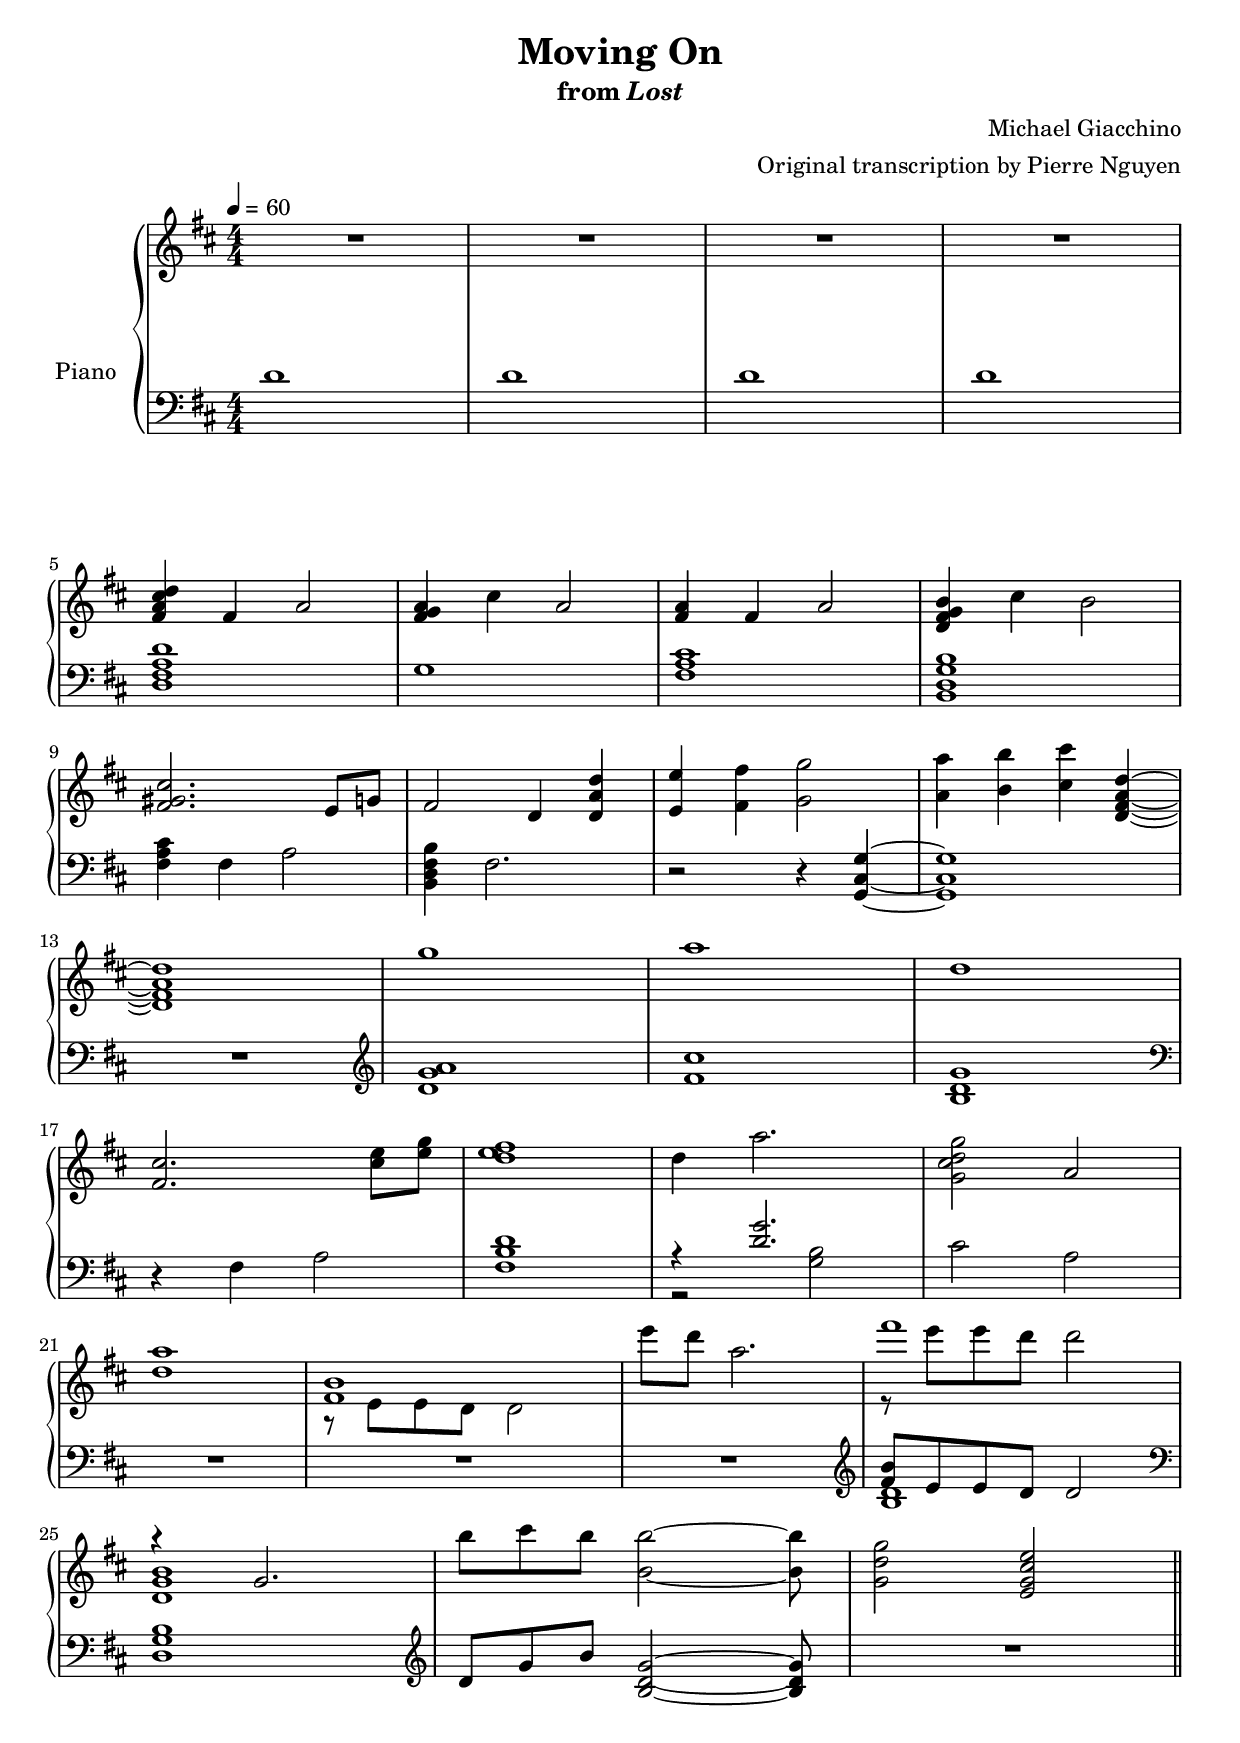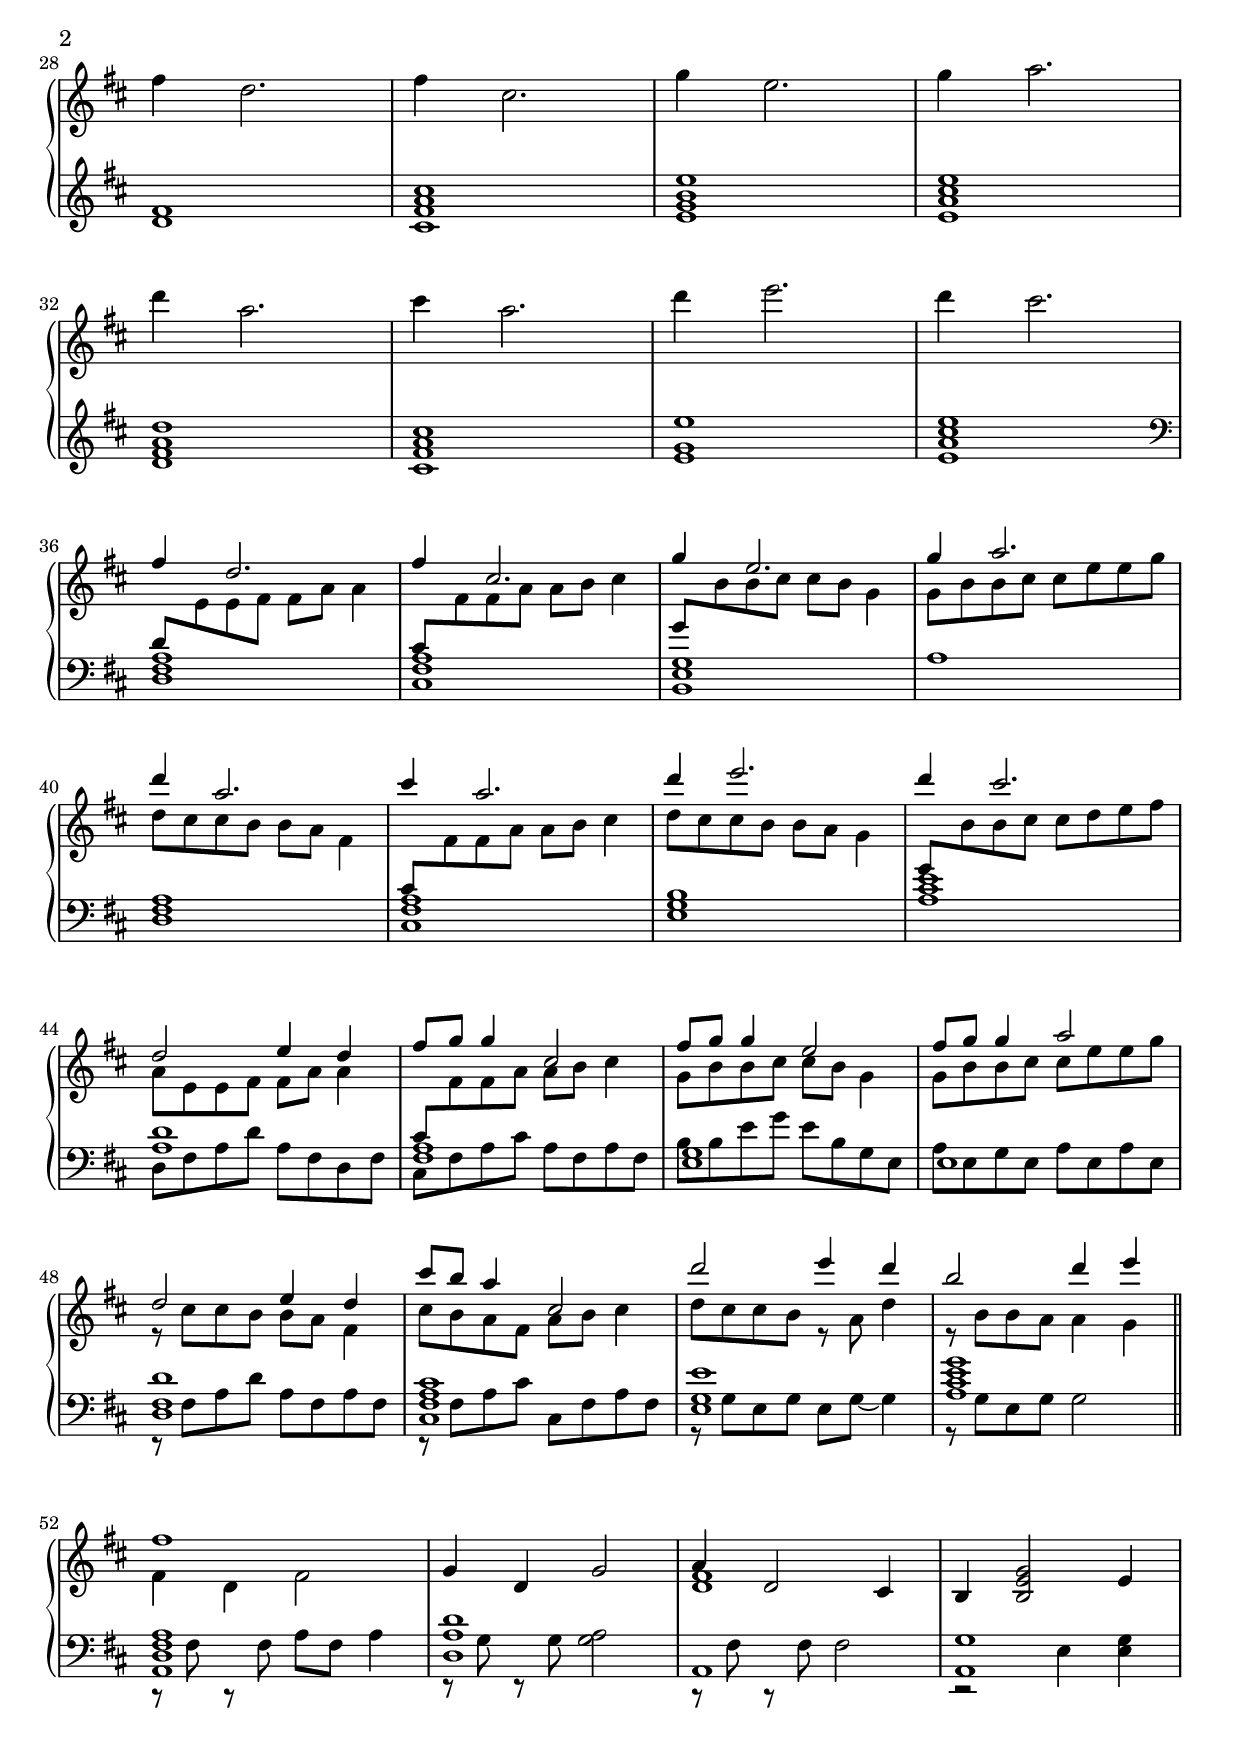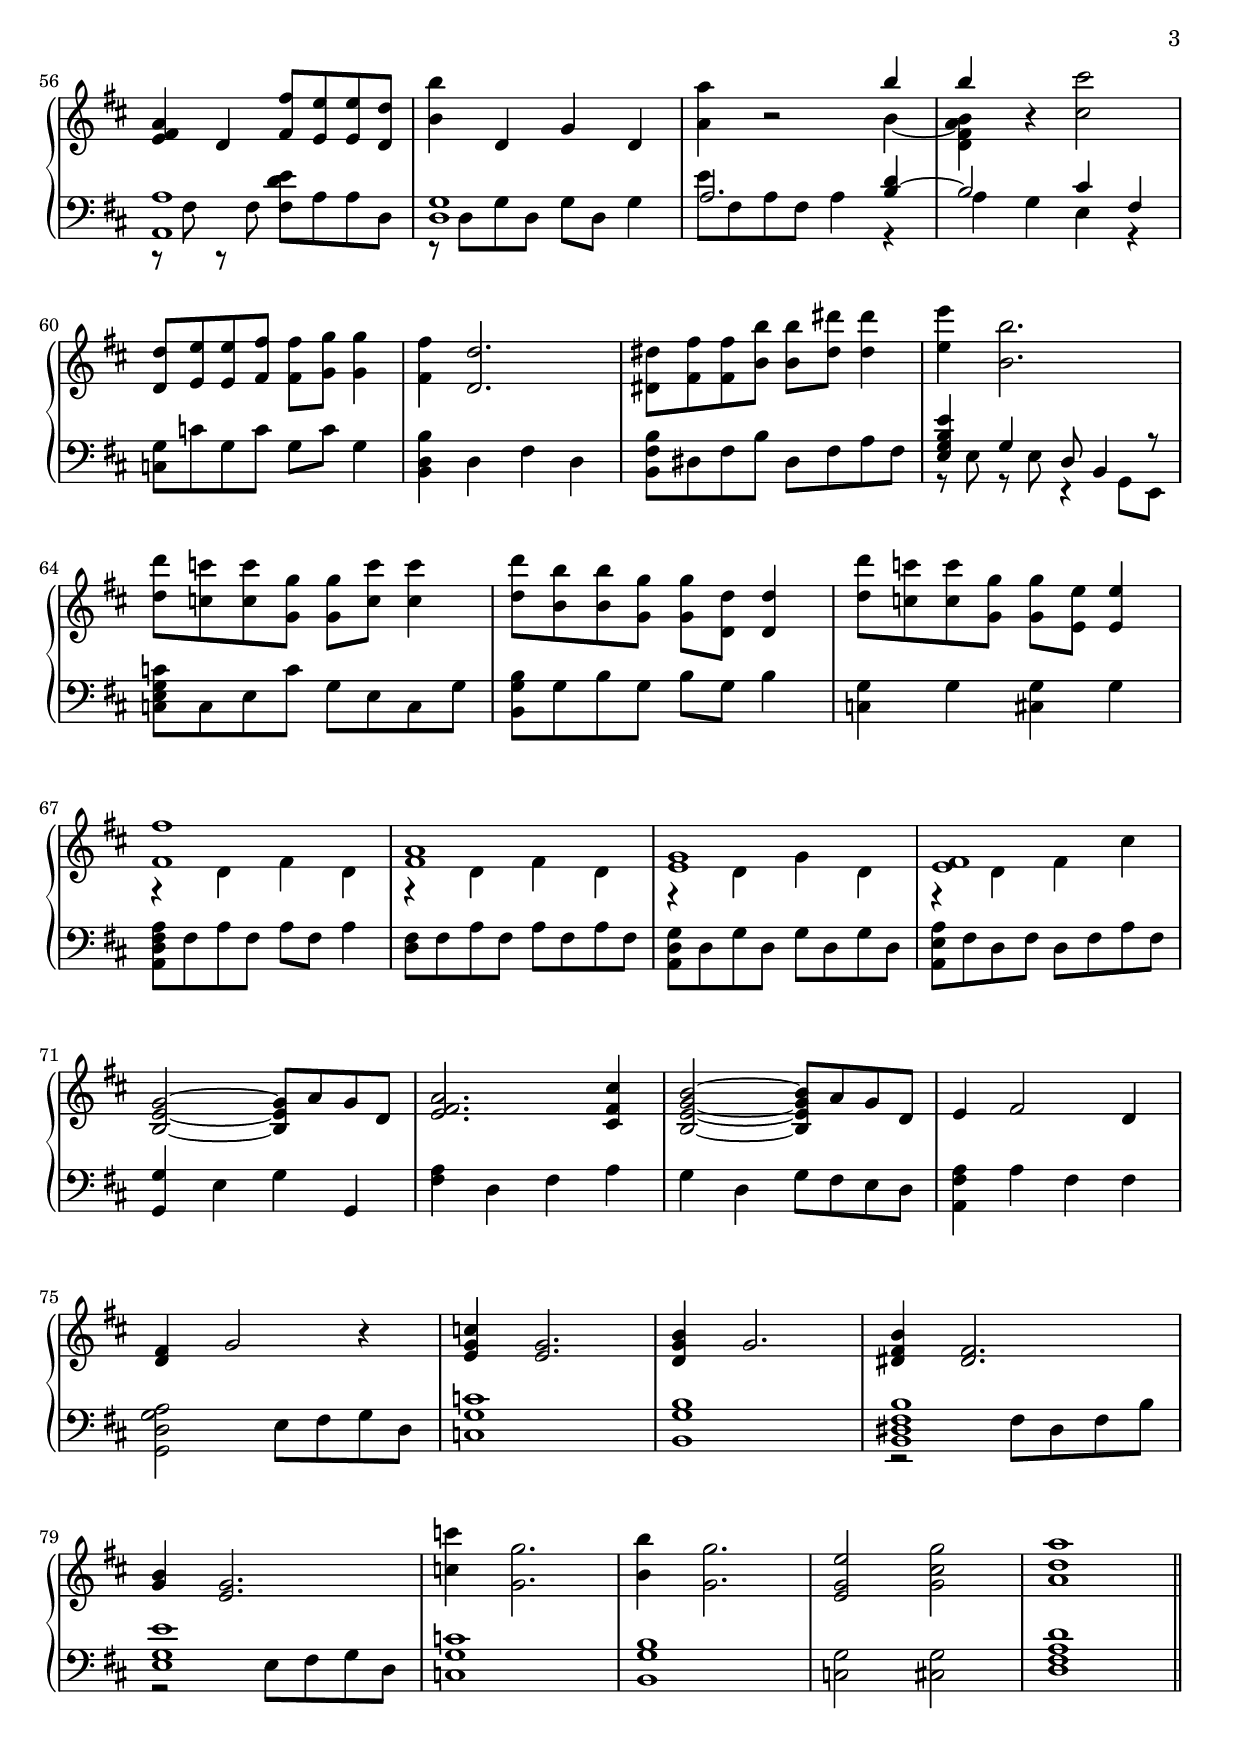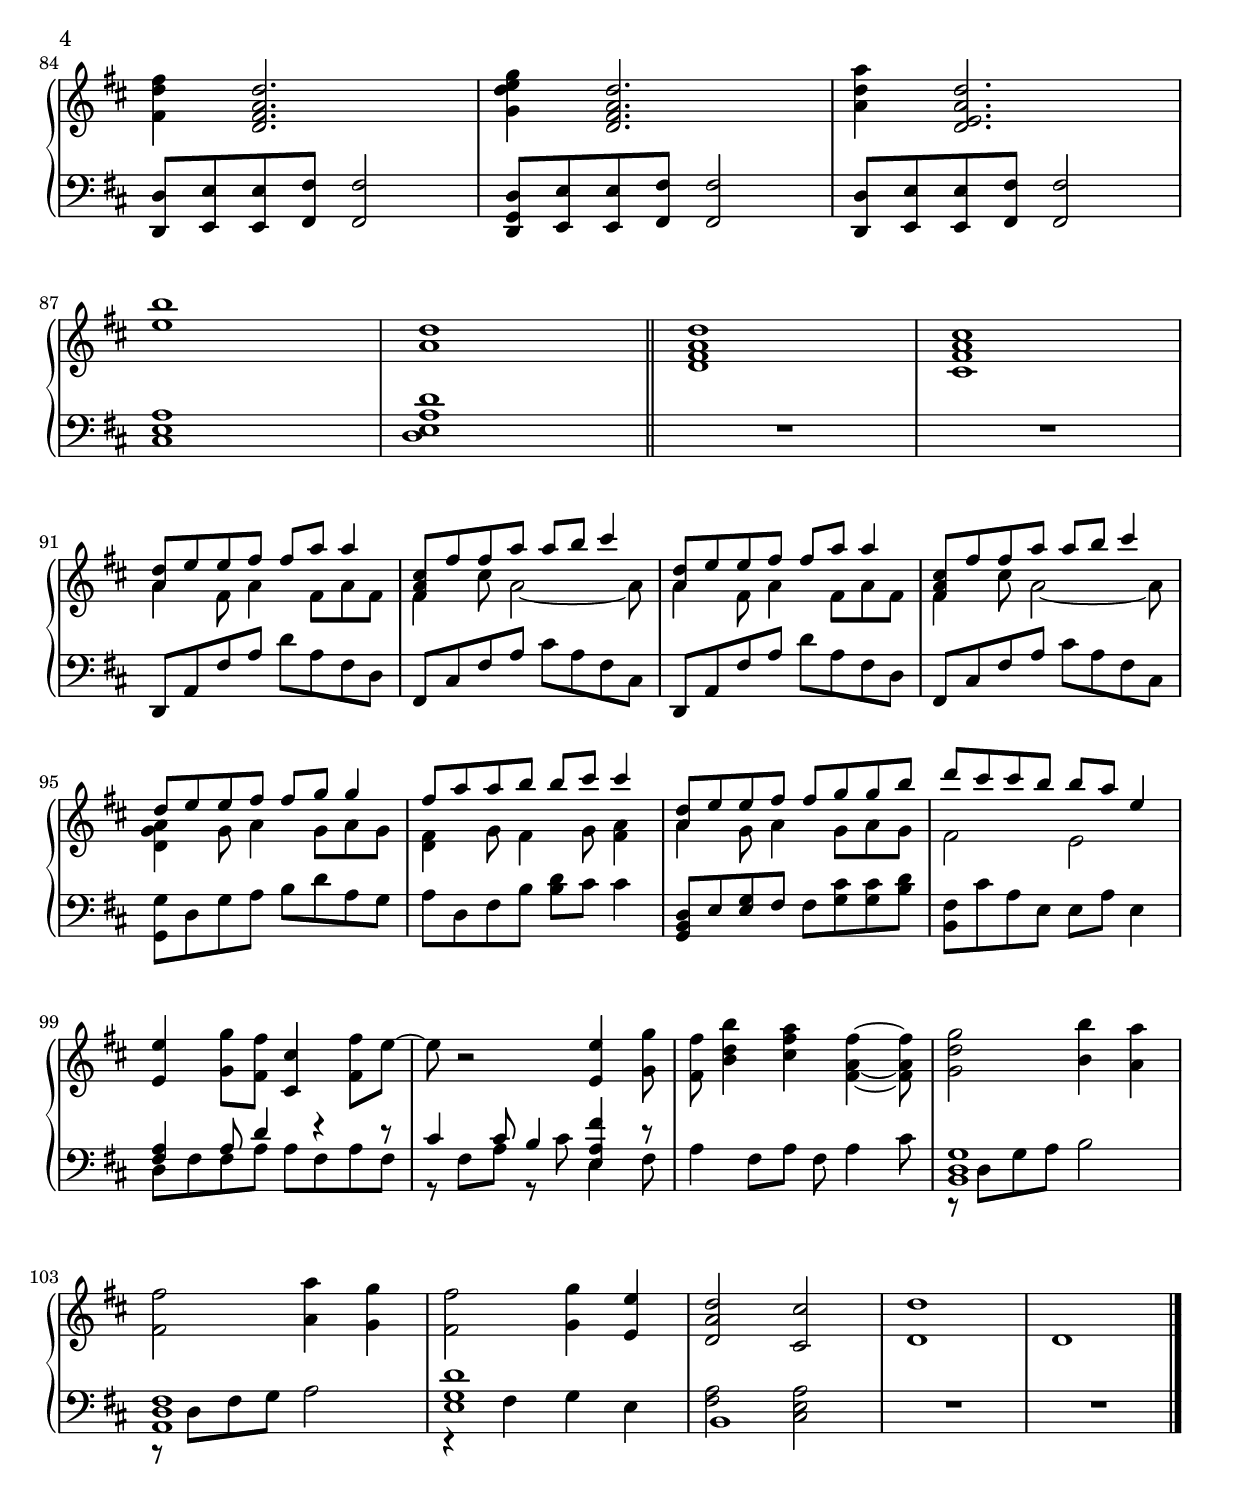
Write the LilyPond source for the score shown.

\version "2.12.2"

\header {
  title = "Moving On"
  subtitle = \markup { "from" \italic "Lost" }
  composer = "Michael Giacchino"
  arranger = "Original transcription by Pierre Nguyen"
}

global = {
  \tempo 4 = 60
  \key d \major
  \time 4/4
  \numericTimeSignature
  s1*4\break
  s1*4\break
  s1*4\break
  s1*4\break
  s1*4\break
  s1*4\break
  s1*3\bar "||"\break
  s1*4\break
  s1*4\break
  s1*4\break
  s1*4\break
  s1*4\break
  s1*4\bar "||"\break
  s1*4\break
  s1*4\break
  s1*4\break
  s1*3\break
  s1*4\break
  s1*4\break
  s1*4\break
  s1*5\bar "||"\break
  s1*3\break
  s1*2\bar "||"
  s1*2\break
  s1*4\break
  s1*4\break
  s1*4\break
  s1*5\bar "|."
}

upper = \relative c' {
  \clef treble
  R1*4

  <fis a cis d>4 fis a2
  <fis g a>4 cis' a2
  <fis a>4 fis a2
  <d, fis g b>4 cis' b2

  <fis gis cis>2. e8 g
  fis2 d4 <d a' d>
  <e e'> <fis fis'> <g g'>2
  <a a'>4 <b b'> <cis cis'> <d, fis a d>~

  <d fis a d>1
  g'
  a
  d,

  <fis, cis'>2. <cis' e>8 <e g>
  <d e fis>1
  d4 a'2.
  <g, cis d g>2 a

  <d a'>1
  <<
    { <fis, b> }
  \\
    { r8 e e d d2 }
  >>
  e''8 d a2.
  <<
    { fis'1 }
  \\
    { r8 e e d d2 }
  >>

  <<
    { r4 g,,2. }
  \\
    { <d g b>1 }
  >>
  b''8 cis b <b, b'>2~ <b b'>8
  <g d' g>2 <e g cis e>

  fis'4 d2.
  fis4 cis2.
  g'4 e2.
  g4 a2.

  d4 a2.
  cis4 a2.
  d4 e2.
  d4 cis2.

  <<
    {
      fis,4 d2.
      fis4 cis2.
      g'4 e2.
      g4 a2.

      d4 a2.
      cis4 a2.
      d4 e2.
      d4 cis2.

      d,2 e4 d
      fis8 g g4 cis,2
      fis8 g g4 e2
      fis8 g g4 a2

      d,2 e4 d
      cis'8 b a4 cis,2
      d'2 e4 d
      b2 d4 e

      fis,1
    }
  \\
    {
      \change Staff = "Staff_pfLower"
      \stemUp
      d,8
      \change Staff = "Staff_pfUpper"
      \stemDown
      e e fis fis a a4
      \change Staff = "Staff_pfLower"
      \stemUp
      cis,8
      \change Staff = "Staff_pfUpper"
      \stemDown
      fis fis a a b cis4
      \change Staff = "Staff_pfLower"
      \stemUp
      g8
      \change Staff = "Staff_pfUpper"
      \stemDown
      b b cis cis b g4
      g8 b b cis cis e e g

      d cis cis b b a fis4
      \change Staff = "Staff_pfLower"
      \stemUp
      cis8
      \change Staff = "Staff_pfUpper"
      \stemDown
      fis fis a a b cis4
      d8 cis cis b b a g4
      \change Staff = "Staff_pfLower"
      \stemUp
      g8
      \change Staff = "Staff_pfUpper"
      \stemDown
      b b cis cis d e fis

      a,8 e e fis fis a a4
      \change Staff = "Staff_pfLower"
      \stemUp
      cis,8
      \change Staff = "Staff_pfUpper"
      \stemDown
      fis fis a a b cis4
      g8 b b cis cis b g4
      g8 b b cis cis e e g

      r8 cis, cis b b a fis4
      cis'8 b a fis a b cis4
      d8 cis cis b r8 a d4
      r8 b b a a4 g

      fis d fis2
    }
  >>

  g4 d g2
  <<
    { a4 d,2 cis4 }
  \\
    { <d fis>1 }
  >>
  b4 <b e g>2 e4

  <e fis a>4 d <fis fis'>8 <e e'> <e e'> <d d'>
  <b' b'>4 d, g d
  <a' a'> r2
  <<
    {
      b'4 b4
    }
  \\
    {
      b,4~
      <d, fis a b>
    }
  >>
  r4 <cis' cis'>2

  <d, d'>8 <e e'> <e e'> <fis fis'> <fis fis'> <g g'> <g g'>4
  <fis fis'> <d d'>2.
  <dis dis'>8 <fis fis'> <fis fis'> <b b'> <b b'> <dis dis'> <dis dis'>4
  <e e'> <b b'>2.

  <d d'>8 <c c'> <c c'> <g g'> <g g'> <c c'> <c c'>4
  <d d'>8 <b b'> <b b'> <g g'> <g g'> <d d'> <d d'>4
  <d' d'>8 <c c'> <c c'> <g g'> <g g'> <e e'> <e e'>4

  <<
    {
      <fis fis'>1
      <fis a>
      <e g>
      <e fis>
    }
  \\
    {
      r4 d fis d
      r4 d fis d
      r4 d g d
      r4 d fis cis'
    }
  >>

  <b, e g>2~ <b e g>8 a' g d
  <e fis a>2. <cis fis cis'>4
  <b e g b>2~ <b e g b>8 a' g d
  e4 fis2 d4

  <d fis> g2 r4
  <e g c>4 <e g>2.
  <d g b>4 g2.
  <dis fis b>4 <dis fis>2.

  <g b>4 <e g>2.
  <c' c'>4 <g g'>2.
  <b b'>4 <g g'>2.
  <e g e'>2 <g cis g'>
  <a d a'>1

  <fis d' fis>4 <d fis a d>2.
  <g d' e g>4 <d fis a d>2.
  <a' d a'>4 <d, e a d>2.

  <e' b'>1
  <a, d>
  <d, fis a d>
  <cis fis a cis>

  <<
    {
      <a' d>8 e' e fis fis a a4
      <fis, a cis>8 fis' fis a a b cis4
      <a, d>8 e' e fis fis a a4
      <fis, a cis>8 fis' fis a a b cis4

      d,8 e e fis fis g g4
      fis8 a a b b cis cis4
      <a, d>8 e' e fis fis g g b
      d cis cis b b a e4
    }
  \\
    {
      a,4 fis8 a4 fis8 a fis
      fis4 cis'8 a2~ a8
      a4 fis8 a4 fis8 a fis
      fis4 cis'8 a2~ a8

      <d, g a>4 g8 a4 g8 a g
      <d fis>4 g8 fis4 g8 <fis a>4
      a4 g8 a4 g8 a g
      fis2 e
    }
  >>

  <e e'>4 <g g'>8 <fis fis'> <cis cis'>4 <fis fis'>8 e'~
  e8 r2 <e, e'>4 <g g'>8
  <fis fis'> <b d b'>4 <cis fis a> <fis, a fis'>~ <fis a fis'>8
  <g d' g>2 <b b'>4 <a a'>

  <fis fis'>2 <a a'>4 <g g'>
  <fis fis'>2 <g g'>4 <e e'>
  <d a' d>2 <cis cis'>
  <d d'>1
  d
}

lower = \relative c' {
  \clef bass
  d1
  d
  d
  d

  <d, fis a d>
  g1
  <fis a cis>
  <b, d g b>

  <fis' a cis>4 fis a2
  <b, d fis b>4 fis'2.
  r2 r4 <g, cis g'>~
  <g cis g'>1

  R1
  \clef treble
  <d'' g a>
  <fis cis'>
  <b, d g>
  \clef bass

  r4 fis a2
  <fis b d>1
  <<
    { r4 <d' g>2. }
  \\
    { r2 <g, b>2 }
  >>
  cis a

  R1*3
  \clef treble
  <<
    { <fis' b>8 e e d d2 }
  \\
    { <b d>1 }
  >>

  \clef bass
  <d, g b>1
  \clef treble
  d'8 g b <b, d g>2~ <b d g>8
  R1

  <d fis>1
  <cis fis a cis>
  <e g b e>
  <e a cis e>

  <d fis a d>
  <cis fis a cis>
  <e g e'>
  <e a cis e>
  \clef bass

  <d, fis a>
  <cis fis a>
  <b e g>
  a'

  <d, fis a>
  <cis fis a>
  <e g b>
  <a cis e>

  <<
    {
      <a d>
      <fis a>
      <e g>
      e

      <d fis d'>
      <cis fis a cis>
      <e g e'>
      <a cis e g>

      <a, d fis a>
      <d a' d>
      a
      <a g'>

      <a a'>
      <d g>
      a'2. <b~ d>4
      b2 cis4 fis,
    }
  \\
    {
      d8 fis a d a fis d fis
      cis fis a cis a fis a fis
      b b e g e b g e
      a e g e a e a e

      r8 fis a d a fis a fis
      r8 fis a cis cis, fis a fis
      r8 g e g e g~ g4 % XXX
      r8 g e g g2

      r8 fis r8 fis a fis a4
      r8 g r8 g <g a>2
      r8 fis r8 fis fis2
      r2 e4 <e g>

      r8 fis8 r8 fis <fis d' e> a a d,
      r8 d g d g d g4
      e'8 fis, a fis a4 r4
      a g e r4
    }
  >>

  <c g'>8 c' g c g c g4
  <b, d b'> d fis d
  <b fis' b>8 dis fis b dis, fis a fis
  <<
    {
      <e g b e>4 g d8 b4 r8
    }
  \\
    {
      r8 e r e r4 g,8 e
    }
  >>

  <c' e g c>8 c e c' g e c g'
  <b, g' b> g' b g b g b4
  <c, g'> g' <cis, g'> g'

  <a, d fis a>8 fis' a fis a fis a4
  <d, fis>8 fis a fis a fis a fis
  <a, d g> d g d g d g d
  <a e' a> fis' d fis d fis a fis

  <g, g'>4 e' g g,
  <fis' a> d fis a
  g d g8 fis e d
  <a fis' a>4 a' fis fis

  <g, d' g a>2 e'8 fis g d
  <c g' c>1
  <b g' b>
  <<
    {
      <b dis fis b>
      <e g e'>
    }
  \\
    {
      r2 fis8 dis fis b
      r2 e,8 fis g d
    }
  >>
  <c g' c>1
  <b g' b>
  <c g'>2 <cis g'>
  <d fis a d>1

  <d, d'>8 <e e'> <e e'> <fis fis'> <fis fis'>2
  <d g d'>8 <e e'> <e e'> <fis fis'> <fis fis'>2
  <d d'>8 <e e'> <e e'> <fis fis'> <fis fis'>2

  <cis' e a>1
  <d e a d>
  R1*2

  d,8 a' fis' a d a fis d
  fis, cis' fis a cis a fis cis
  d, a' fis' a d a fis d
  fis, cis' fis a cis a fis cis

  <g g'> d' g a b d a g
  a d, fis b <b d> cis cis4
  <g, b d>8 e' <e g> fis fis <g cis> <g cis> <b d>
  <b, fis'> cis' a e e a e4

  <<
    {
      <fis a>4 a8 d4 r4 r8
      cis4 cis8 b4 <e, a fis'> r8
      s1
      <b d g>1
      <a d fis>
      <e' g d'>
      b
    }
  \\
    {
      d8 fis fis a a fis a fis
      r8 fis a r cis e,4 fis8
      a4 fis8 a fis a4 cis8
      r8 d, g a b2
      r8 d, fis g a2
      r4 fis g e
      <fis a>2 <cis e a>
    }
  >>
  R1*2
}

dynamics = {
}

pedal = {
}

chordnames = \chordmode {
}

\include "../template_piano_solo.ly"
